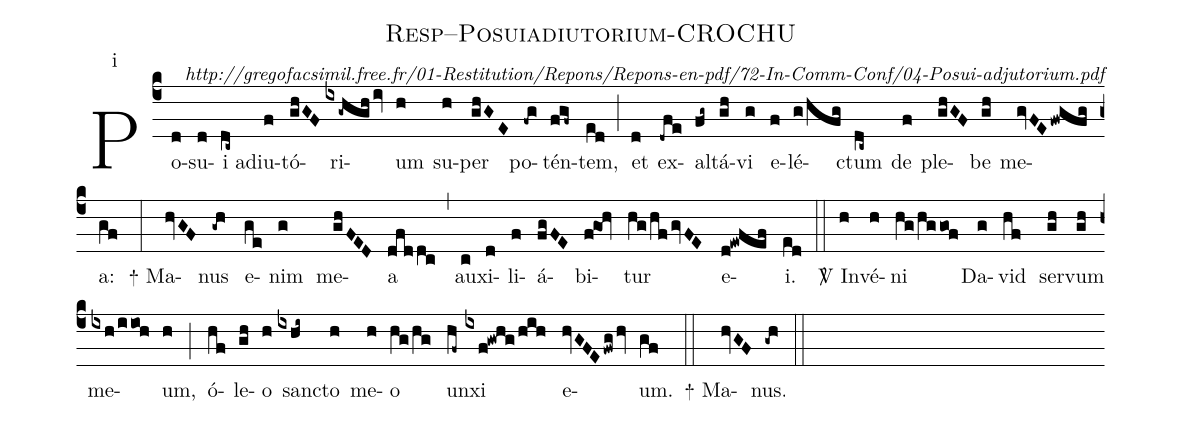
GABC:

name: Resp--Posuiadiutorium-CROCHU;
commentary: http://gregofacsimil.free.fr/01-Restitution/Repons/Repons-en-pdf/72-In-Comm-Conf/04-Posui-adjutorium.pdf;
annotation: i;
%%
(c4) Po(d)su(d)i ad(dc~)iu(f)tó(ghGF)ri(ix-ghgh/iv)um(h)
su(h)per(ghGE) po(-fg)tén(fgf~)tem,(ed) (;)
et(d) ex(-dfe)al(fg~)tá(gh)vi(g) e(f)lé(g/hfg)ctum(dc~) de(f) ple(ghGF)be(gh) me(gvFEfwgfg)a:(gf) (:)
<sp>+</sp> Ma(hvGF)nus(-gh) e(ge)nim(g) me(ghFED)a(dfddc) (,)
au(c)xi(d)li(f)á(fgFE)bi(f!goh)tur(hg/hf/gvFE) e(d!ewfef)i.(ed) (::)

<sp>V/</sp> In(h)vé(h)ni(hg/hggof) Da(g)vid(hf) ser(gh)vum(gh) me(ixh/iioh)um,(h) (;)
ó(hf)le(gh)o(h) san(ixhi~)cto(h) me(h)o(hg/hg) un(hf~)xi(ixf!gwhg/hih) e(hvGFEfwg/hv)um.(gf) (::)
<sp>+</sp> Ma(hvGF)nus.(-gh) (::)
